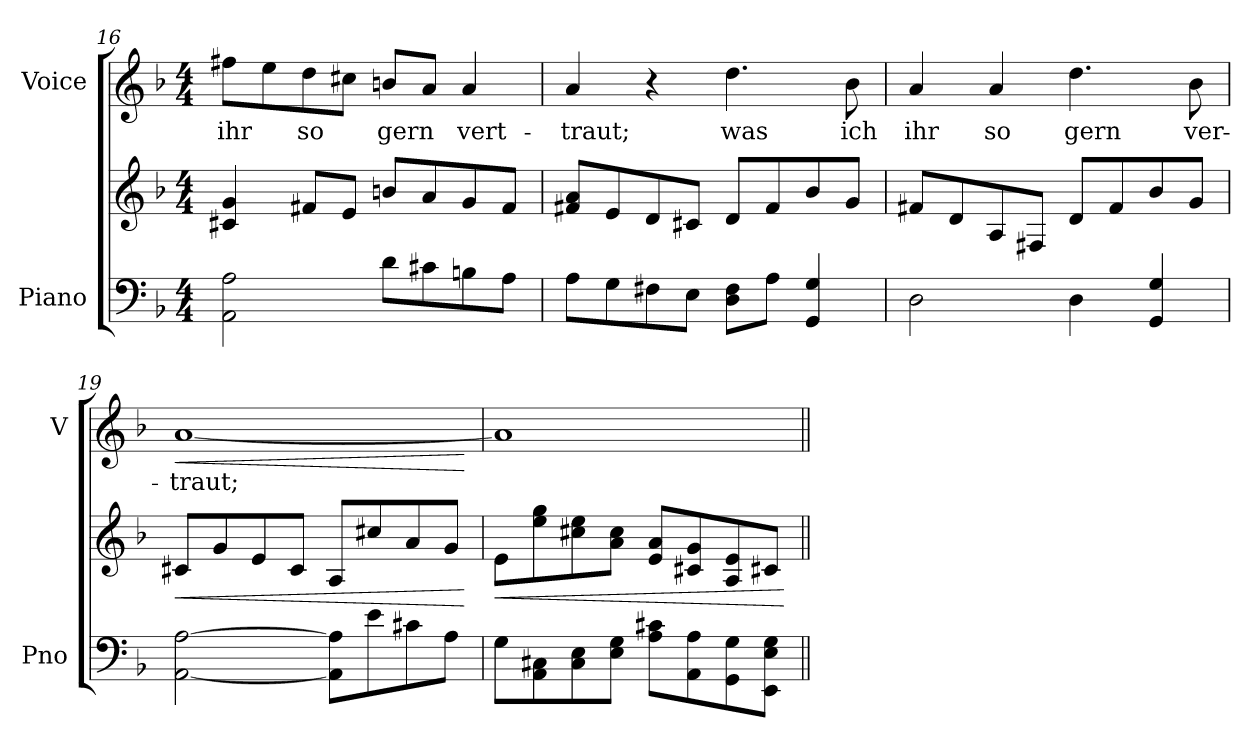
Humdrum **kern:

**kern	**kern	**dynam	**kern	**text	**dynam
*part2	*part2	*part2	*part1	*part1	*part1
*staff3	*staff2	*staff2/3	*staff1	*staff1	*staff1
*I"Piano	*	*	*I"Voice	*	*
*I'Pno	*	*	*I'V	*	*
*clefF4	*clefG2	*	*clefG2	*	*
*k[b-]	*k[b-]	*	*k[b-]	*	*
*M4/4	*M4/4	*	*M4/4	*	*
=16	=16	=16	=16	=16	=16
!	!	!	!	!LO:LY:b	!
2AA\ 2A\	4c#X/ 4g/	.	8ff#X\L	ihr	.
.	.	.	8ee\	.	.
!	!	!	!	!LO:LY:b	!
.	8f#X/L	.	8dd\	so	.
.	8e/J	.	8cc#X\J	.	.
!	!	!	!	!LO:LY:b	!
8d\L	8bn/L	.	8bn/L	gern	.
8c#X\	8a/	.	8a/J	.	.
!	!	!	!	!LO:LY:b	!
8Bn\	8g/	.	4a/	vert-	.
8A\J	8f#/J	.	.	.	.
=17	=17	=17	=17	=17	=17
!	!	!	!	!LO:LY:b	!
8A\L	8f#X/ 8a/L	.	4a/	-traut;	.
8G\	8e/	.	.	.	.
8F#X\	8d/	.	4r	.	.
8E\J	8c#X/J	.	.	.	.
!	!	!	!	!LO:LY:b	!
8D\ 8F#\L	8d/L	.	4.dd\	was	.
8A\J	8f#/	.	.	.	.
4GG/ 4G/	8b-/	.	.	.	.
!	!	!	!	!LO:LY:b	!
.	8g/J	.	8b-\	ich	.
=18	=18	=18	=18	=18	=18
!	!	!	!	!LO:LY:b	!
2D\	8f#X/L	.	4a/	ihr	.
.	8d/	.	.	.	.
!	!	!	!	!LO:LY:b	!
.	8A/	.	4a/	so	.
.	8F#X/J	.	.	.	.
!	!	!	!	!LO:LY:b	!
4D\	8d/L	.	4.dd\	gern	.
.	8f#/	.	.	.	.
4GG/ 4G/	8b-/	.	.	.	.
!	!	!	!	!LO:LY:b	!
.	8g/J	.	8b-\	ver-	.
!!LO:LB:g=z
=19	=19	=19	=19	=19	=19
!	!	!LO:HP:b	!	!LO:LY:b	!LO:HP:b
[2AA\ [2A\	8c#X/L	<	[1a	-traut;	<
.	8g/	.	.	.	.
.	8e/	.	.	.	.
.	8c#/J	.	.	.	.
8AA\] 8A\]L	8A/L	.	.	.	.
8e\	8cc#X/	.	.	.	.
8c#X\	8a/	.	.	.	.
8A\J	8g/J	.	.	.	.
.	.	[	.	.	[
=20	=20	=20	=20	=20	=20
!	!	!LO:HP:b	!	!	!
8G\L	8e\L	<	1a]	.	.
8AA\ 8C#X\	8ee\ 8gg\	.	.	.	.
8C#\ 8E\	8cc#X\ 8ee\	.	.	.	.
8E\ 8G\J	8a\ 8cc#\J	.	.	.	.
8A\ 8c#X\L	8e/ 8a/L	.	.	.	.
8AA\ 8A\	8c#X/ 8g/	.	.	.	.
8GG\ 8G\	8A/ 8e/	.	.	.	.
8EE\ 8E\ 8G\J	8c#X/J	.	.	.	.
.	.	[	.	.	.
=||	=||	=||	=||	=||	=||
*-	*-	*-	*-	*-	*-
